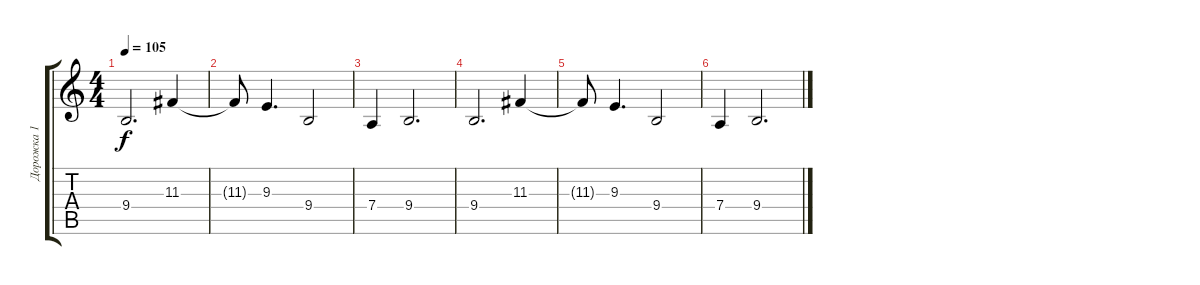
\track ("Дорожка 1" "Дорожка 1") {instrument oboe}
\staff {score tabs}
\tuning (E4 B3 G3 D3 A2 E2) {hide}
\ts (4 4)
\tempo 105
\clef g2
\ks c
9.4.2{d dy f} 11.3.4 |
11.3{t}.8 9.3.4{d} 9.4.2 |
7.4.4 9.4.2{d} |
9.4.2{d} 11.3.4 |
11.3{t}.8 9.3.4{d} 9.4.2 |
7.4.4 9.4.2{d}
